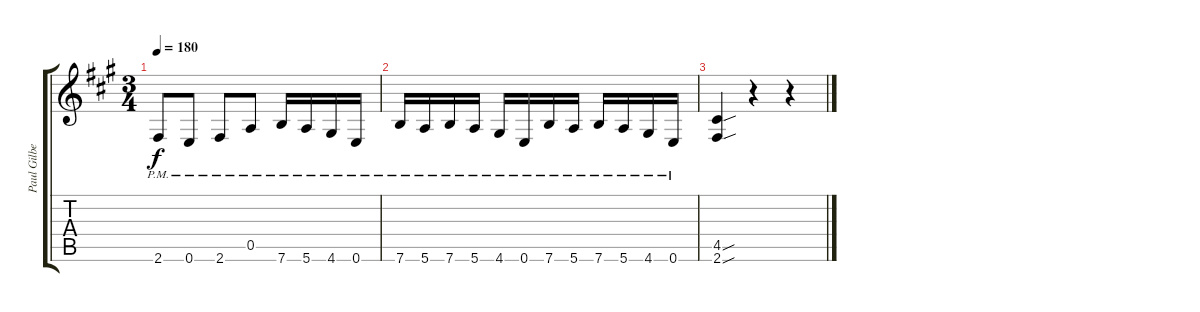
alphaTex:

\track ("Paul Gilbert" "Paul Gilbe") {instrument overdrivenguitar}
\staff {score tabs}
\tuning (E4 B3 G3 D3 A2 E2) {hide}
\ts (3 4)
\tempo 180
\clef g2
\ks a
2.6{pm}.8{dy f} 0.6{pm}.8 2.6{pm}.8 0.5{pm}.8 7.6{pm}.16 5.6{pm}.16 4.6{pm}.16 0.6{pm}.16 |
7.6{pm}.16 5.6{pm}.16 7.6{pm}.16 5.6{pm}.16 4.6{pm}.16 0.6{pm}.16 7.6{pm}.16 5.6{pm}.16 7.6{pm}.16 5.6{pm}.16 4.6{pm}.16 0.6{pm}.16 |
(4.5{sou} 2.6{sou}).4 r.4 r.4
